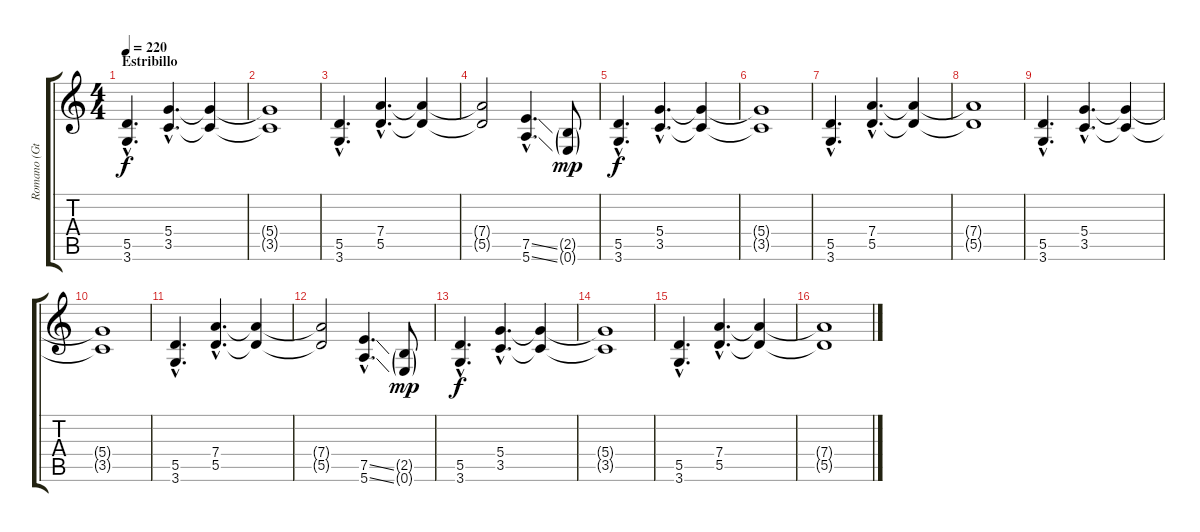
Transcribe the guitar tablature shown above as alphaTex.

\track ("Romano (Gtr 1)" "Romano (Gt") {instrument distortionguitar}
\staff {score tabs}
\tuning (E4 B3 G3 D3 A2 E2) {hide}
\ts (4 4)
\section ("" "Estribillo")
\tempo 220
\clef g2
\ks c
(5.5{hac} 3.6{hac}).4{d dy f} (5.4{hac} 3.5{hac}).4{d} (5.4{t} 3.5{t}).4 |
(5.4{t} 3.5{t}).1 |
(5.5{hac} 3.6{hac}).4{d} (7.4{hac} 5.5{hac}).4{d} (7.4{t} 5.5{t}).4 |
(7.4{t} 5.5{t}).2 (7.5{ss hac} 5.6{ss hac}).4{d} (2.5{g} 0.6{g}).8{dy mp} |
(5.5{hac} 3.6{hac}).4{d dy f} (5.4{hac} 3.5{hac}).4{d} (5.4{t} 3.5{t}).4 |
(5.4{t} 3.5{t}).1 |
(5.5{hac} 3.6{hac}).4{d} (7.4{hac} 5.5{hac}).4{d} (7.4{t} 5.5{t}).4 |
(7.4{t} 5.5{t}).1 |
(5.5{hac} 3.6{hac}).4{d} (5.4{hac} 3.5{hac}).4{d} (5.4{t} 3.5{t}).4 |
(5.4{t} 3.5{t}).1 |
(5.5{hac} 3.6{hac}).4{d} (7.4{hac} 5.5{hac}).4{d} (7.4{t} 5.5{t}).4 |
(7.4{t} 5.5{t}).2 (7.5{ss hac} 5.6{ss hac}).4{d} (2.5{g} 0.6{g}).8{dy mp} |
(5.5{hac} 3.6{hac}).4{d dy f} (5.4{hac} 3.5{hac}).4{d} (5.4{t} 3.5{t}).4 |
(5.4{t} 3.5{t}).1 |
(5.5{hac} 3.6{hac}).4{d} (7.4{hac} 5.5{hac}).4{d} (7.4{t} 5.5{t}).4 |
(7.4{t} 5.5{t}).1
